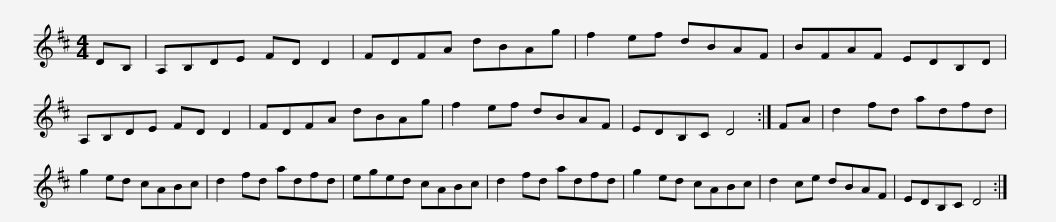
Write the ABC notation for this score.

X:1
L:1/8
M:4/4
I:linebreak $
K:D
V:1 treble
V:1
 DB, | A,B,DE FD D2 | FDFA dBAg | f2 ef dBAF | BFAF EDB,D | %5
 A,B,DE FD D2 |$ FDFA dBAg | f2 ef dBAF | EDB,C D4 :| FA | %10
 d2 fd adfd | g2 ed cABc | d2 fd adfd |$ eged cABc | d2 fd adfd | %15
 g2 ed cABc | d2 ce dBAF | EDB,C D4 :| %18
